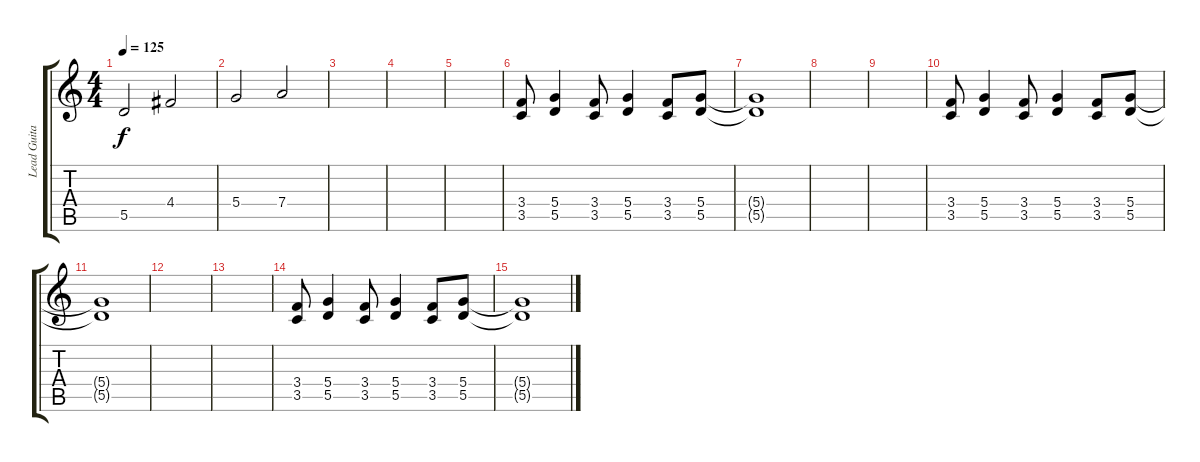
\track ("Lead Guitar" "Lead Guita") {instrument distortionguitar}
\staff {score tabs}
\tuning (E4 B3 G3 D3 A2 E2) {hide}
\ts (4 4)
\tempo 125
\clef g2
\ks c
5.5.2{dy f} 4.4.2 |
5.4.2 7.4.2 |
|
|
|
(3.4 3.5).8 (5.4 5.5).4 (3.4 3.5).8 (5.4 5.5).4 (3.4 3.5).8 (5.4 5.5).8 |
(5.4{t} 5.5{t}).1 |
|
|
(3.4 3.5).8 (5.4 5.5).4 (3.4 3.5).8 (5.4 5.5).4 (3.4 3.5).8 (5.4 5.5).8 |
(5.4{t} 5.5{t}).1 |
|
|
(3.4 3.5).8 (5.4 5.5).4 (3.4 3.5).8 (5.4 5.5).4 (3.4 3.5).8 (5.4 5.5).8 |
(5.4{t} 5.5{t}).1
